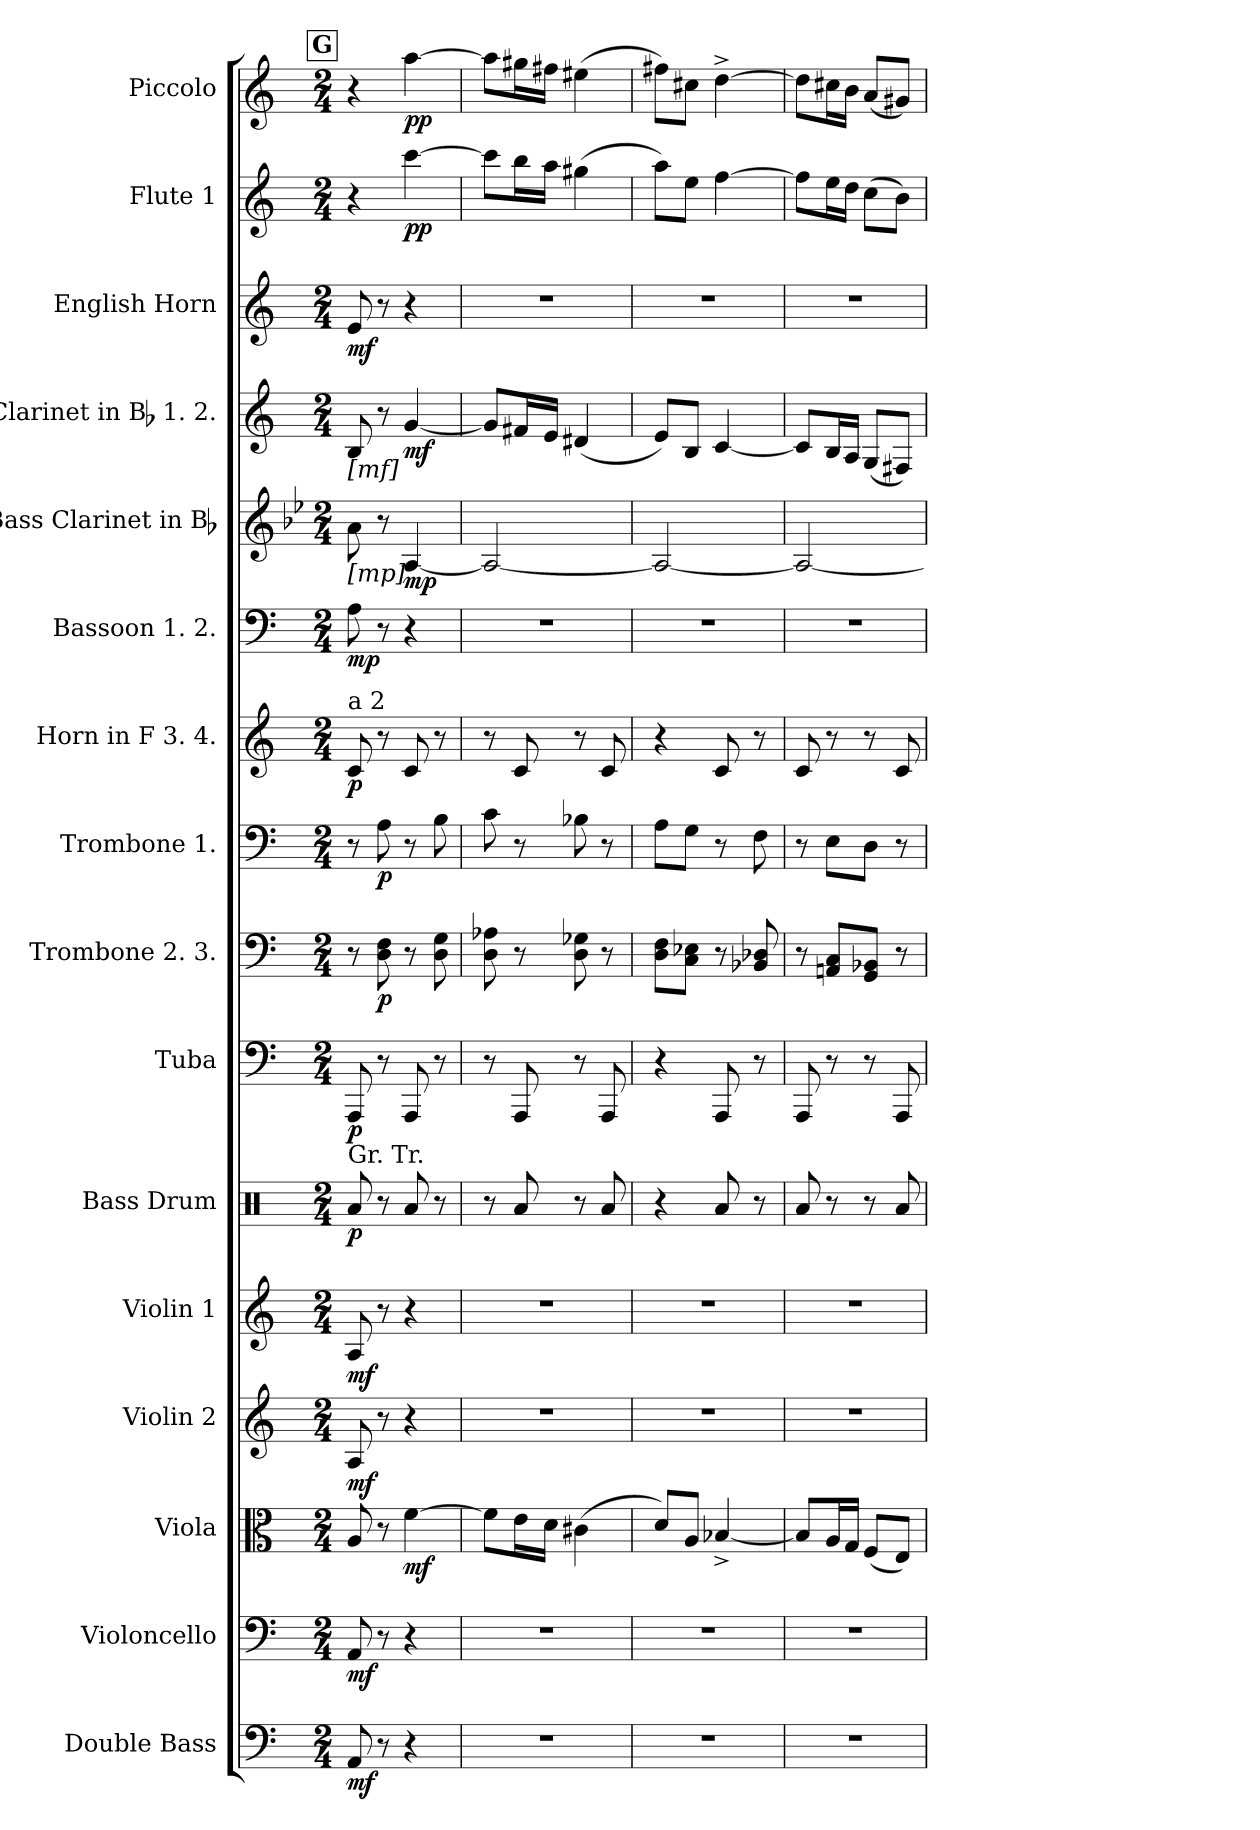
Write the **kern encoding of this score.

**kern	**dynam	**kern	**dynam	**kern	**dynam	**kern	**dynam	**kern	**dynam	**kern	**dynam	**kern	**dynam	**kern	**dynam	**kern	**dynam	**kern	**dynam	**kern	**dynam	**kern	**dynam	**kern	**dynam	**kern	**dynam	**kern	**dynam	**kern	**dynam
*part16	*part16	*part15	*part15	*part14	*part14	*part13	*part13	*part12	*part12	*part11	*part11	*part10	*part10	*part9	*part9	*part8	*part8	*part7	*part7	*part6	*part6	*part5	*part5	*part4	*part4	*part3	*part3	*part2	*part2	*part1	*part1
*staff16	*staff16	*staff15	*staff15	*staff14	*staff14	*staff13	*staff13	*staff12	*staff12	*staff11	*staff11	*staff10	*staff10	*staff9	*staff9	*staff8	*staff8	*staff7	*staff7	*staff6	*staff6	*staff5	*staff5	*staff4	*staff4	*staff3	*staff3	*staff2	*staff2	*staff1	*staff1
*I"Double Bass	*	*I"Violoncello	*	*I"Viola	*	*I"Violin 2	*	*I"Violin 1	*	*I"Bass Drum	*	*I"Tuba	*	*I"Trombone 2. 3.	*	*I"Trombone 1.	*	*I"Horn in F 3. 4.	*	*I"Bassoon 1. 2.	*	*I"Bass Clarinet in Bb	*	*I"Clarinet in Bb 1. 2.	*	*I"English Horn	*	*I"Flute 1	*	*I"Piccolo	*
*I'Db.	*	*I'Vc.	*	*I'Vla.	*	*	*	*	*	*	*	*I'Tba.	*	*I'Tbn.	*	*I'Tbn.	*	*I'Hn.	*	*I'Bsn.	*	*I'B. Cl.	*	*I'Cl.	*	*	*	*I'Fl.	*	*I'Picc.	*
!!LO:PB:g=z
*clefF4	*	*clefF4	*	*clefC3	*	*clefG2	*	*clefG2	*	*clefX	*	*clefF4	*	*clefF4	*	*clefF4	*	*clefG2	*	*clefF4	*	*clefG2	*	*clefG2	*	*clefG2	*	*clefG2	*	*clefG2	*
*ITrd7c12	*	*	*	*	*	*	*	*	*	*	*	*	*	*	*	*	*	*ITrd4c7	*	*	*	*ITrd8c14	*	*ITrd1c2	*	*ITrd4c7	*	*	*	*ITrd-7c-12	*
*k[]	*	*k[]	*	*k[]	*	*k[]	*	*k[]	*	*k[]	*	*k[]	*	*k[]	*	*k[]	*	*k[b-]	*	*k[]	*	*k[b-e-]	*	*k[b-e-]	*	*k[b-]	*	*k[]	*	*k[]	*
*M2/4	*	*M2/4	*	*M2/4	*	*M2/4	*	*M2/4	*	*M2/4	*	*M2/4	*	*M2/4	*	*M2/4	*	*M2/4	*	*M2/4	*	*M2/4	*	*M2/4	*	*M2/4	*	*M2/4	*	*M2/4	*
*MM108	*	*MM108	*	*MM108	*	*MM108	*	*MM108	*	*MM108	*	*MM108	*	*MM108	*	*MM108	*	*MM108	*	*MM108	*	*MM108	*	*MM108	*	*MM108	*	*MM108	*	*MM108	*
!!LO:REH:place=s1:B:color=#000000:enc=box:fs=15.7124:t=G
=124	=124	=124	=124	=124	=124	=124	=124	=124	=124	=124	=124	=124	=124	=124	=124	=124	=124	=124	=124	=124	=124	=124	=124	=124	=124	=124	=124	=124	=124	=124	=124
!	!	!	!	!	!	!	!	!	!	!	!	!	!	!	!	!	!	!	!	!	!	!	!	!LO:TX:b:t=[mf]	!	!	!	!	!	!	!
!	!	!	!	!	!	!	!	!	!	!	!	!	!	!	!	!	!	!	!	!	!	!LO:TX:b:t=[mp]	!	!	!	!	!	!	!	!	!
!	!	!	!	!	!	!	!	!	!	!	!	!	!	!	!	!	!	!LO:TX:a:t=a 2	!	!	!	!	!	!	!	!	!	!	!	!	!
!	!	!	!	!	!	!	!	!	!	!LO:TX:a:t=Gr. Tr.	!	!	!	!	!	!	!	!	!	!	!	!	!	!	!	!	!	!	!	!	!
8AAAi/	mf	8AAi/	mf	8Ai/	.	8Ai/	mf	8Ai/	mf	8Rai/	p	8AAAi/	p	8r	.	8r	.	8Fi/	p	(8Ai\	mp	(8Ai\	.	(8Ai/	.	(8Ai/	mf	4r	.	4r	.
8r	.	8r	.	8r	.	8r	.	8r	.	8r	.	8r	.	8Di\ 8Fi	p	8Ai\	p	8r	.	8r	.	8r	.	8r	.	8r	.	.	.	.	.
4r	.	4r	.	[>4fi\	mf	4r	.	4r	.	8Rai/	.	8AAAi/	.	8r	.	8r	.	8Fi/	.	4r	.	[<4AAi/	mp	[<4fi/	mf	4r	.	[>4ccci\	pp	[>4aaai\	pp
.	.	.	.	.	.	.	.	.	.	8r	.	8r	.	8Di\ 8Gi	.	8Bi\	.	8r	.	.	.	.	.	.	.	.	.	.	.	.	.
=125	=125	=125	=125	=125	=125	=125	=125	=125	=125	=125	=125	=125	=125	=125	=125	=125	=125	=125	=125	=125	=125	=125	=125	=125	=125	=125	=125	=125	=125	=125	=125
!LO:N:vis=1	!	!LO:N:vis=1	!	!	!	!LO:N:vis=1	!	!LO:N:vis=1	!	!	!	!	!	!	!	!	!	!	!	!LO:N:vis=1	!	!	!	!	!	!LO:N:vis=1	!	!	!	!	!
2r	.	2r	.	8fi\L]	.	2r	.	2r	.	8r	.	8r	.	8Di\ 8A-Xi	.	8ci\	.	8r	.	2r	.	2AAi/_<	.	8fi/L]	.	2r	.	8ccci\L]	.	8aaai\L]	.
.	.	.	.	16ei\L	.	.	.	.	.	8Rai/	.	8AAAi/	.	8r	.	8r	.	8Fi/	.	.	.	.	.	16eni/L	.	.	.	16bbi\L	.	16ggg#Xi\L	.
.	.	.	.	16di\JJ	.	.	.	.	.	.	.	.	.	.	.	.	.	.	.	.	.	.	.	16di/JJ	.	.	.	16aai\JJ	.	16fff#Xi\JJ	.
.	.	.	.	(4c#Xi\	.	.	.	.	.	8r	.	8r	.	8Di\ 8G-Xi	.	8B-Xi\	.	8r	.	.	.	.	.	(4c#Xi/	.	.	.	(4gg#Xi\	.	(4eee#Xi\	.
.	.	.	.	.	.	.	.	.	.	8Rai/	.	8AAAi/	.	8r	.	8r	.	8Fi/	.	.	.	.	.	.	.	.	.	.	.	.	.
=126	=126	=126	=126	=126	=126	=126	=126	=126	=126	=126	=126	=126	=126	=126	=126	=126	=126	=126	=126	=126	=126	=126	=126	=126	=126	=126	=126	=126	=126	=126	=126
!LO:N:vis=1	!	!LO:N:vis=1	!	!	!	!LO:N:vis=1	!	!LO:N:vis=1	!	!	!	!	!	!	!	!	!	!	!	!LO:N:vis=1	!	!	!	!	!	!LO:N:vis=1	!	!	!	!	!
2r	.	2r	.	8di/L)	.	2r	.	2r	.	4r	.	4r	.	8Di\ 8FiL	.	8Ai\L	.	4r	.	2r	.	2AAi/_<	.	8di/L)	.	2r	.	8aai\L)	.	8fff#Xi\L)	.
.	.	.	.	8Ai/J	.	.	.	.	.	.	.	.	.	8Ci\ 8E-XiJ	.	8Gi\J	.	.	.	.	.	.	.	8Ai/J	.	.	.	8eei\J	.	8ccc#Xi\J	.
.	.	.	.	[<4B-X^i/	.	.	.	.	.	8Rai/	.	8AAAi/	.	8r	.	8r	.	8Fi/	.	.	.	.	.	[<4B-i/	.	.	.	[>4ffi\	.	[>4ddd^i\	.
.	.	.	.	.	.	.	.	.	.	8r	.	8r	.	8BB-Xi/ 8D-Xi	.	8Fi\	.	8r	.	.	.	.	.	.	.	.	.	.	.	.	.
=127	=127	=127	=127	=127	=127	=127	=127	=127	=127	=127	=127	=127	=127	=127	=127	=127	=127	=127	=127	=127	=127	=127	=127	=127	=127	=127	=127	=127	=127	=127	=127
!LO:N:vis=1	!	!LO:N:vis=1	!	!	!	!LO:N:vis=1	!	!LO:N:vis=1	!	!	!	!	!	!	!	!	!	!	!	!LO:N:vis=1	!	!	!	!	!	!LO:N:vis=1	!	!	!	!	!
2r	.	2r	.	8B-i/L]	.	2r	.	2r	.	8Rai/	.	8AAAi/	.	8r	.	8r	.	8Fi/	.	2r	.	2AAi/_<	.	8B-i/L]	.	2r	.	8ffi\L]	.	8dddi\L]	.
.	.	.	.	16Ai/L	.	.	.	.	.	8r	.	8r	.	8AAni/ 8CiL	.	8Ei\L	.	8r	.	.	.	.	.	16Ai/L	.	.	.	16eei\L	.	16ccc#Xi\L	.
.	.	.	.	16Gi/JJ	.	.	.	.	.	.	.	.	.	.	.	.	.	.	.	.	.	.	.	16Gi/JJ	.	.	.	16ddi\JJ	.	16bbi\JJ	.
.	.	.	.	(8Fi/L	.	.	.	.	.	8r	.	8r	.	8GGi/ 8BB-XiJ	.	8Di\J	.	8r	.	.	.	.	.	(8Fi/L	.	.	.	(8cci\L	.	(8aai/L	.
.	.	.	.	8Ei/J)	.	.	.	.	.	8Rai/	.	8AAAi/	.	8r	.	8r	.	8Fi/	.	.	.	.	.	8Eni/J)	.	.	.	8bi\J)	.	8gg#Xi/J)	.
=	=	=	=	=	=	=	=	=	=	=	=	=	=	=	=	=	=	=	=	=	=	=	=	=	=	=	=	=	=	=	=
*-	*-	*-	*-	*-	*-	*-	*-	*-	*-	*-	*-	*-	*-	*-	*-	*-	*-	*-	*-	*-	*-	*-	*-	*-	*-	*-	*-	*-	*-	*-	*-
